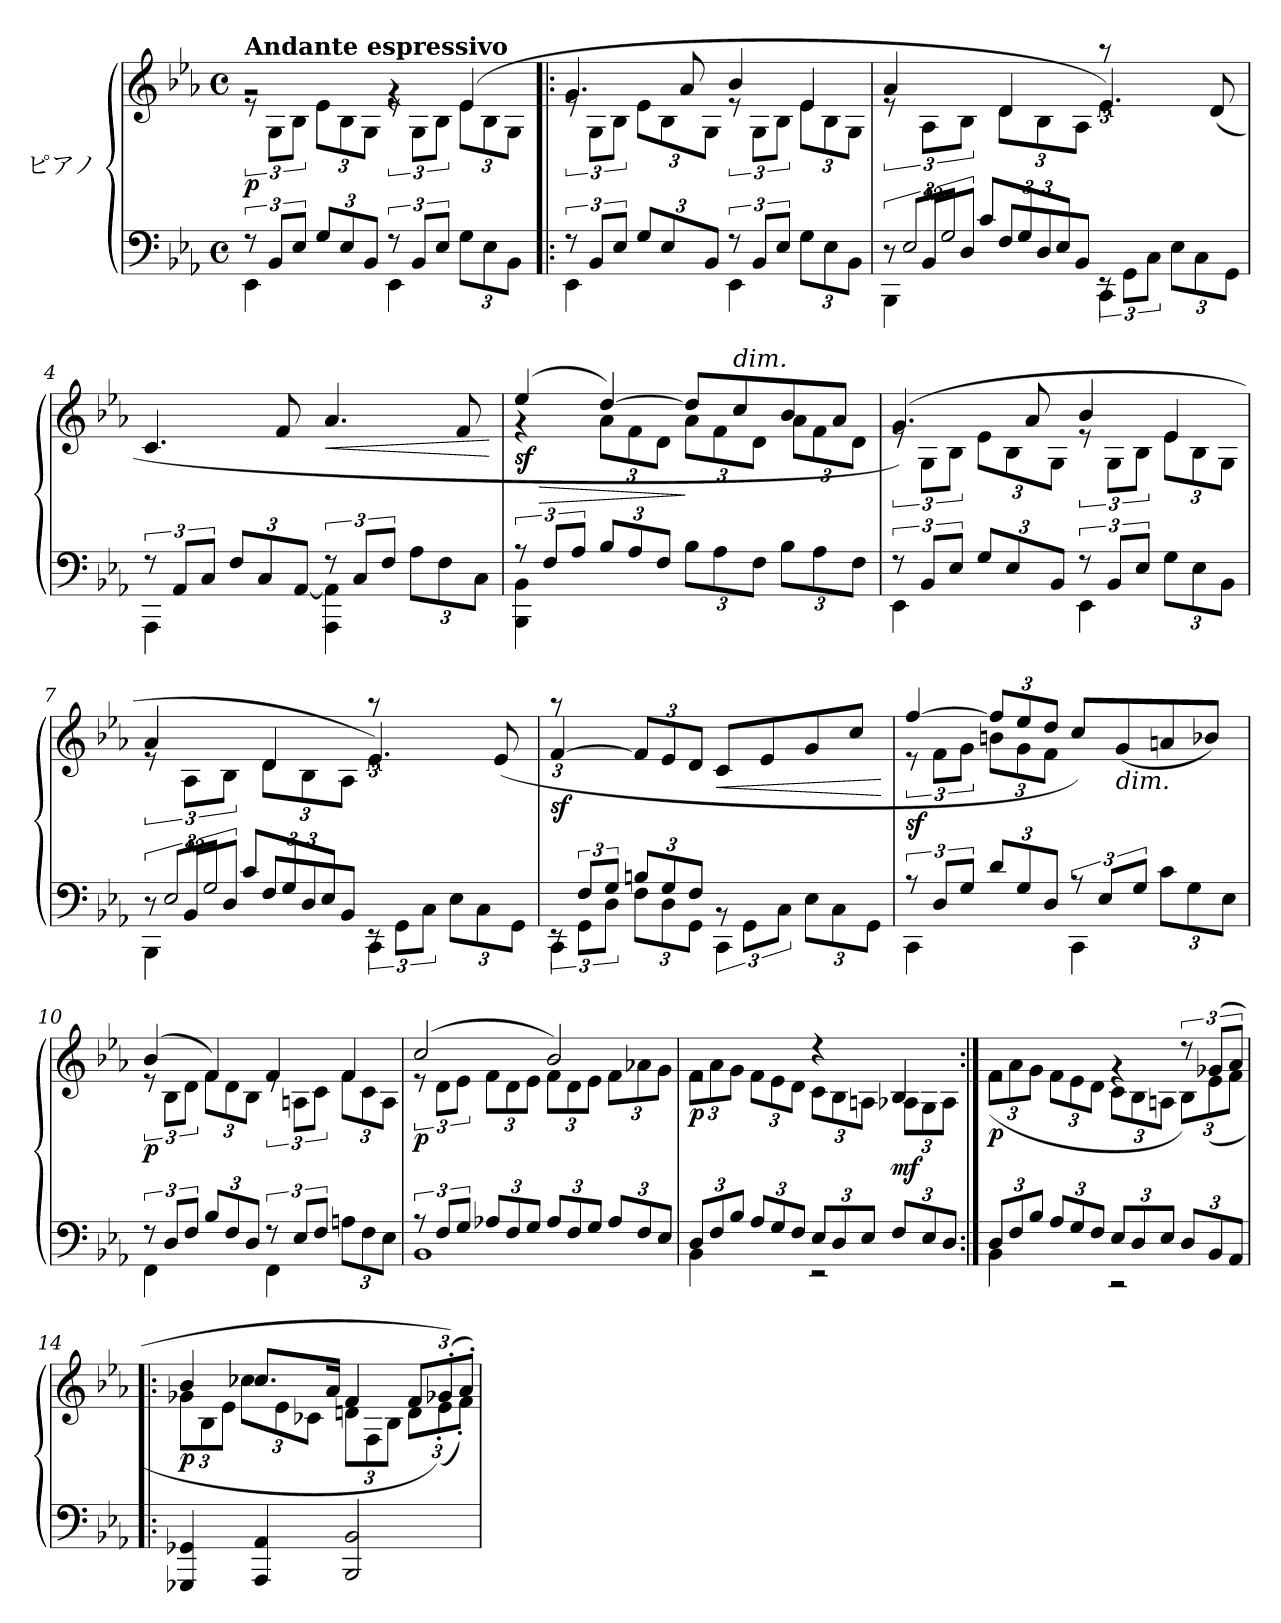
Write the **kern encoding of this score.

**kern	**kern	**dynam
*part1	*part1	*part1
*staff2	*staff1	*staff1/2
*I"ピアノ	*	*
*clefF4	*clefG2	*
*k[b-e-a-]	*k[b-e-a-]	*
*M4/4	*M4/4	*
*met(c)	*met(c)	*
=1	=1	=1
*^	*^	*
!	!	!LO:TX:a:B:t=Andante espressivo	!	!
!	!	!	!	!LO:DY:b
12r	4EE-i\	2rg	12re	p
12BB-i/L	.	.	12G\L	.
12E-i/J	.	.	12B-i\J	.
12G/L	4ryy	.	12e-i\L	.
12E-i/	.	.	12B-i\	.
12BB-i/J	.	.	12G\J	.
12r	4EE-i\	4rg	12re	.
12BB-i/L	.	.	12G\L	.
12E-i/J	.	.	12B-i\J	.
*Xbrackettup	*	*	*Xbrackettup	*
12G\L	4ryy	(>4e-i/	12e-\L	.
12E-i\	.	.	12B-i\	.
12BB-i\J	.	.	12G\J	.
=2!|:	=2!|:	=2!|:	=2!|:	=2!|:
*brackettup	*	*	*brackettup	*
12r	4EE-i\	4.g/	12re	.
12BB-i/L	.	.	12G\L	.
12E-i/J	.	.	12B-i\J	.
12G/L	4ryy	.	12e-i\L	.
12E-i/	.	.	12B-i\	.
.	.	8a-i/	.	.
12BB-i/J	.	.	12G\J	.
12r	4EE-i\	4b-i/	12re	.
12BB-i/L	.	.	12G\L	.
12E-i/J	.	.	12B-i\J	.
*Xbrackettup	*	*	*Xbrackettup	*
12G\L	4ryy	4e-i/	12e-\L	.
12E-i\	.	.	12B-i\	.
12BB-i\J	.	.	12G\J	.
=3	=3	=3	=3	=3
*	*brackettup	*	*brackettup	*
*	*^	*	*	*
12%7ryy	12r	4BBB-i\	4a-i/	12re	.
.	12BB-i/L	.	.	12A-i\L	.
.	12D/J	.	.	12B-i\J	.
.	12F/L	4ryy	4d/	12d\L	.
.	12D/	.	.	12B-i\	.
.	12BB-i/J	.	.	12A-i\J	.
.	12rEE	4CC\	4.e-i/)	12raa	.
12E-i/L	12GG\L	.	.	12%5ryy	.
12G/J	12C\J	.	.	.	.
*Xbrackettup	*	*	*	*	*
12c/L	12E-i\L	4ryy	.	.	.
12G/	12C\	.	.	.	.
.	.	.	(>8d/	.	.
12E-i/J	12GG\J	.	.	.	.
*v	*v	*v	*	*	*
*	*v	*v	*
!!LO:LB:g=z
=4	=4	=4
*brackettup	*	*
*^	*	*
12r	4AAA-i\	4.c/	.
12AA-i/L	.	.	.
12C/J	.	.	.
12F/L	4ryy	.	.
12C/	.	.	.
.	.	8f/	.
[12AA-i/J	.	.	.
!	!	!	!LO:HP:b
12r	4AAA-i\ 4AA-i\]	4.a-i/	<
12C/L	.	.	.
12F/J	.	.	.
*Xbrackettup	*	*	*
12A-i\L	4ryy	.	.
12F\	.	.	.
.	.	8f/	.
12C\J	.	.	.
*v	*v	*	*
.	.	[
=5	=5	=5
*brackettup	*	*
*^	*	*
!	!	!	!LO:HP:b
*	*	*^	*
!	!	!	!	!LO:DY:n=1:b
12r	4BBB-i\ 4BB-i\	(>4ee-i/	4r	> sf
12F/L	.	.	.	.
12A-i/J	.	.	.	.
12B-i/L	4ryy	[4dd/)	12a-i\L	.
12A-i/	.	.	12f\	.
12F/J	.	.	12d\J	.
*Xbrackettup	*	*	*Xbrackettup	*
12B-i\L	2ryy	8dd/L]	12a-i\L	]
12A-i\	.	.	12f\	.
!	!	!LO:TX:a:i:t=dim.	!	!
.	.	8cc/	.	.
12F\J	.	.	12d\J	.
12B-i\L	.	8b-i/	12a-i\L	.
12A-i\	.	.	12f\	.
.	.	8a-i/J	.	.
12F\J	.	.	12d\J	.
=6	=6	=6	=6	=6
*brackettup	*	*	*brackettup	*
12r	4EE-i\	(>4.g/)	12re	.
12BB-i/L	.	.	12G\L	.
12E-i/J	.	.	12B-i\J	.
12G/L	4ryy	.	12e-i\L	.
12E-i/	.	.	12B-i\	.
.	.	8a-i/	.	.
12BB-i/J	.	.	12G\J	.
12r	4EE-i\	4b-i/	12re	.
12BB-i/L	.	.	12G\L	.
12E-i/J	.	.	12B-i\J	.
*Xbrackettup	*	*	*Xbrackettup	*
12G\L	4ryy	4e-i/	12e-\L	.
12E-i\	.	.	12B-i\	.
12BB-i\J	.	.	12G\J	.
=7	=7	=7	=7	=7
*	*brackettup	*	*brackettup	*
*	*^	*	*	*
12%7ryy	12r	4BBB-i\	4a-i/	12re	.
.	12BB-i/L	.	.	12A-i\L	.
.	12D/J	.	.	12B-i\J	.
.	12F/L	4ryy	4d/	12d\L	.
.	12D/	.	.	12B-i\	.
.	12BB-i/J	.	.	12A-i\J	.
.	12rEE	4CC\	4.e-i/)	12raa	.
12E-i/L	12GG\L	.	.	12%5ryy	.
12G/J	12C\J	.	.	.	.
*Xbrackettup	*	*	*	*	*
12c/L	12E-i\L	4ryy	.	.	.
12G/	12C\	.	.	.	.
.	.	.	(>8e-i/	.	.
12E-i/J	12GG\J	.	.	.	.
!!LO:LB:g=z	!!
=8	=8	=8	=8	=8	=8
*	*brackettup	*	*	*	*
!	!	!	!	!	!LO:DY:b
12ryy	12rEE	4CC\	[4f/	12raa	sf
12F/L	12GG\L	.	.	12%11ryy	.
12G/J	12D\J	.	.	.	.
*	*	*	*Xbrackettup	*	*
12Bn/L	12F\L	4ryy	12f/L]	.	.
12G/	12D\	.	12e-i/	.	.
12F/J	12GG\J	.	12d/J	.	.
!	!	!	!	!	!LO:HP:b
2ryy	12rBB	4CC\	8c/L	.	<
.	12GG\L	.	.	.	.
.	.	.	8e-i/	.	.
.	12C\J	.	.	.	.
*	*Xbrackettup	*	*	*	*
.	12E-i\L	4ryy	8g/	.	.
.	12C\	.	.	.	.
.	.	.	8cc/J	.	.
.	12GG\J	.	.	.	.
*v	*v	*v	*	*	*
*	*v	*v	*
.	.	[
=9	=9	=9
*	*^	*
*brackettup	*	*brackettup	*
*^	*	*	*
!	!	!	!	!LO:DY:b
12r	4CC\	[4ff/	12r	sf
12D/L	.	.	12f\L	.
12G/J	.	.	12g\J	.
*	*	*Xbrackettup	*brackettup	*
12d/L	4ryy	12ff/L]	12bn\L	.
12G/	.	12ee-i/	12g\	.
12D/J	.	12dd/J	12f\J	.
12r	4CC\	8cc/L)	2ryy	.
12E-i/L	.	.	.	.
!	!	!LO:TX:b:i:t=dim.	!	!
.	.	(<8g/	.	.
12G/J	.	.	.	.
*Xbrackettup	*	*	*	*
12c\L	4ryy	8an/	.	.
12G\	.	.	.	.
.	.	8b-Xi/J)	.	.
12E-i\J	.	.	.	.
=10	=10	=10	=10	=10
*brackettup	*	*	*	*
!	!	!	!	!LO:DY:b
12r	4FF\	(>4b-i/	12re	p
12D/L	.	.	12B-i\L	.
12F/J	.	.	12d\J	.
12B-i/L	4ryy	4f/)	12f\L	.
12F/	.	.	12d\	.
12D/J	.	.	12B-i\J	.
12r	4FF\	4f/	12re	.
12E-i/L	.	.	12An\L	.
12F/J	.	.	12c\J	.
*Xbrackettup	*	*	*Xbrackettup	*
12An\L	4ryy	4f/	12f\L	.
12F\	.	.	12c\	.
12E-i\J	.	.	12A\J	.
=11	=11	=11	=11	=11
*brackettup	*	*	*brackettup	*
!	!	!	!	!LO:DY:b
12r	1BB-i	(>2cc/	12re	p
12F/L	.	.	12d\L	.
12G/J	.	.	12e-i\J	.
12A-Xi/L	.	.	12f\L	.
12F/	.	.	12d\	.
12G/J	.	.	12e-i\J	.
*Xbrackettup	*	*	*Xbrackettup	*
12A-i/L	.	2b-i/)	12f\L	.
12F/	.	.	12d\	.
12G/J	.	.	12e-i\J	.
12A-i/L	.	.	12f\L	.
12F/	.	.	12a-Xi\	.
12E-i/J	.	.	12g\J	.
!!LO:LB:g=z	!!
=12	=12	=12	=12	=12
!	!	!	!	!LO:DY:b
12D/L	4BB-\	2re	12f\L	p
12F/	.	.	12a-i\	.
12B-i/J	.	.	12g\J	.
*brackettup	*	*	*brackettup	*
12A-i/L	4ryy	.	12f\L	.
12G/	.	.	12e-i\	.
12F/J	.	.	12d\J	.
*Xbrackettup	*	*	*Xbrackettup	*
12E-i/L	2r	4r	12c\L	.
12D/	.	.	12B-i\	.
12E-i/J	.	.	12An\J	.
!	!	!	!	!LO:DY:b
12F/L	.	4B-i/	12A-Xi\L	mf
12E-i/	.	.	12G\	.
12D/J	.	.	12A-i\J	.
=13:|!	=13:|!	=13:|!	=13:|!	=13:|!
!	!	!	!	!LO:DY:b
12D/L	4BB-i\	2re	(>12f\L	p
12F/	.	.	12a-i\	.
12B-i/J	.	.	12g\J	.
*brackettup	*	*	*brackettup	*
12A-i/L	4ryy	.	12f\L	.
12G/	.	.	12e-i\	.
12F/J	.	.	12d\J	.
*Xbrackettup	*	*	*Xbrackettup	*
12E-i/L	2r	4rg	12c\L	.
12D/	.	.	12B-i\	.
12E-i/J	.	.	12An\J	.
*	*	*brackettup	*Xbrackettup	*
12D/L	.	12r	12B-i\L)	.
12BB-i/	.	(>12g-Xi/L	(<12e-i\	.
12AA-i/J	.	12a-i/J	12f\J	.
*v	*v	*	*	*
=14!|:	=14!|:	=14!|:	=14!|:
!	!	!	!LO:DY:b
4GGG-Xi/ 4GG-Xi/	4b-i/	12g-Xi\L	p
.	.	12B-i\	.
.	.	12e-i\J	.
*	*	*brackettup	*
4AAA-i/ 4AA-i/	8.cc-X/L	12cc-\L	.
.	.	12e-i\	.
.	.	12c-X\J	.
.	16a-i/Jk	.	.
*	*	*Xbrackettup	*
2BBB-i/ 2BB-i/	4f/	12dn\L	.
.	.	12F\	.
.	.	12B-i\J	.
.	12f/L	12d\L	.
.	(>12g-X'i/)	(<12e-'i\)	.
.	12a-'i/J)	12f'\J)	.
*	*v	*v	*
=	=	=
*-	*-	*-
